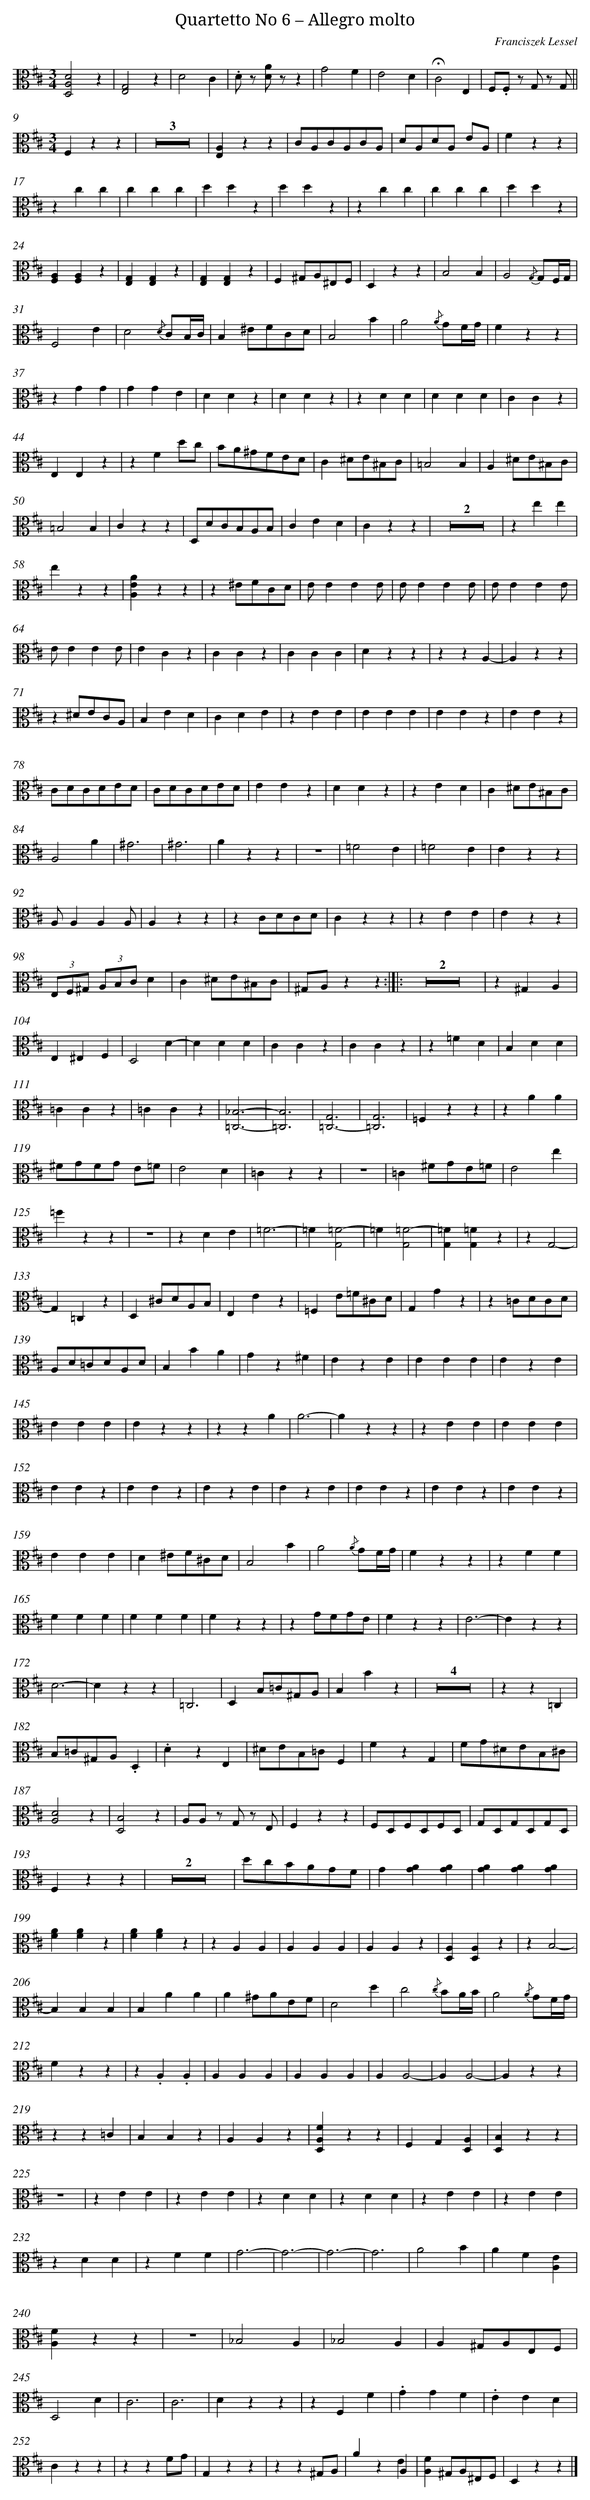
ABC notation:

X:1
T: Quartetto No 6 – Allegro molto
C: Franciszek Lessel
L: 1/4
M: 3/4
K: D clef=alto
[D2A,2D,2]z |
[G,2E,2]z |
D2C |
.D/ z/ [A/D/] z/z |
G2F |
E2D |
!fermata!C2E, |
F,/.F,/ z/ G,/ z/ G,/ ||
 [K:D] [M:3/4]F,zz |
Z3 |
[A,E,]zz |
C/A,/C/A,/C/A,/ |
D/A,/D/A,/ E/A,/ |
Fzz |
zcc |
ccc |
ddz |
ddz |
zcc |
ccc |
ddz |
[A,F,][A,F,]z |
[G,E,][G,E,]z |
[G,E,][G,E,]z |
F,^G,/A,/^E,/F,/ |
D,zz |
B,2B, |
A,2{/G,} G,/F,//G,// |
F,2E |
D2{/D} C/B,//C// |
B,^E/F/C/D/ |
B,2B |
A2{/A} G/F//G// |
Fzz |
zGG |
GGE |
DDz |
DDz |
zDD |
DDD |
CCz |
E,E,z |
zFd/c/ |
B/A/^G/F/E/D/ |
C^D/E/^B,/C/ |
=B,2B, |
A,^D/E/^B,/C/ |
=B,2B, |
Czz |
D,/D/C/B,/A,/B,/ |
CED |
Czz |
Z2 |
zee |
ezz |
[AEA,]zz |
z^E/F/C/D/ |
E/EEE/ |
E/EEE/ |
E/EEE/ |
E/EEE/ |
ECz |
CCz |
CCC |
Dzz |
zzA,- |
A,zz |
z^D/E/C/A,/ |
B,ED |
CDE |
zEE |
EEE |
EEz |
EEz |
C/D/C/D/E/D/ |
C/D/C/D/E/D/ |
EEz |
DDz |
zED |
C^D/E/^B,/C/ |
A,2A |
^G3 |
^G3 |
Azz |
z3 |
=F2E |
=F2E |
Ezz |
A,/A,A,A,/ |
A,zz |
zC/D/C/D/ |
Czz |
zEE |
Ezz |
(3E,/F,/^G,/ (3A,/B,/C/D |
C^D/E/^B,/C/ |
^G,/A,/zz :|]|:
Z2 |
z^G,A, |
E,^E,F, |
D,2D- |
DDD |
CCz |
CCz |
z=FD |
B,DD |
=CCz |
=CCz |
[_B,3=C,3]- |
[B,3=C,3] |
[G,3=C,3-] |
[G,3=C,3] |
=F,zz |
zAA |
^F/G/F/G/ E/=F/ |
E2D |
=Czz |
z3 |
=C^F/G/E/=F/ |
E2e |
=fzz |
z3 |
zDE |
=F3- |
=F[=F2-G,2] |
=F[=F2-G,2] |
[=FG,][=FG,]z |
zG,2- |
G,=C,z |
D,^C/D/A,/B,/ |
E,Ez |
=F,E/=F/^C/D/ |
G,Gz |
z=C/D/C/D/ |
A,/D/=C/D/A,/D/ |
B,BA |
Gz^F |
EzE |
EEE |
EzE |
EEE |
Ezz |
zzA |
A3- |
Azz |
zEE |
EEE |
EEz |
EEz |
EzE |
EzE |
EEz |
EEz |
EEz |
EEE |
D^E/F/^C/D/ |
B,2B |
A2{/A} G/F//G// |
Fzz |
zFF |
FFF |
FFF |
Fzz |
zG/F/G/E/ |
Fzz |
E3- |
Ezz |
D3- |
Dzz |
=C,3 |
D,B,/=C/^G,/A,/ |
B,Bz |
Z4 |
zz=C, |
B,/=C/^G,/A,/.D, |
.DzE, |
^D/E/B,/=C/F, |
FzG, |
F/G/^D/E/B,/^C/ |
[D2A,2]z |
[B,2D,2]z |
A,/A,/ z/ G,/ z/ E,/ |
F,zz |
F,/D,/F,/D,/F,/D,/ |
G,/D,/G,/D,/G,/D,/ |
F,zz |
Z2 |
d/c/B/A/G/F/ |
G[AG][AG] |
[AG][AG][AG] |
[AF][AF]z |
[AF][AF]z |
zA,A, |
A,A,A, |
A,A,z |
[A,D,][A,D,]z |
zB,2- |
B,B,B, |
B,AA |
A^G/A/E/F/ |
D2d |
c2{/c} B/A//B// |
A2{/A} G/F//G// |
Fzz |
z.A,.A, |
A,A,A, |
A,A,A, |
A,A,2- |
A,A,2- |
A,zz |
zz=C |
B,B,z |
A,A,z |
[FA,D,]zz |
F,G,[A,D,] |
[B,D,]zz |
z3 |
zEE |
zEE |
zDD |
zDD |
zEE |
zEE |
zDD |
zFF |
G3- |
G3- |
G3- |
G3 |
A2B |
AF[EA,] |
[FA,]zz |
z3 |
_B,2A, |
_B,2A, |
A,^G,/A,/E,/F,/ |
D,2D |
C3 |
C3 |
Dzz |
zF,F |
.GGF |
.EED |
Czz |
zzF/G/ |
G,zz |
zz^G,/A,/ |
AzA, & xxE |
[FA,]^G,/A,/^E,/F,/ |
D,zz |]
